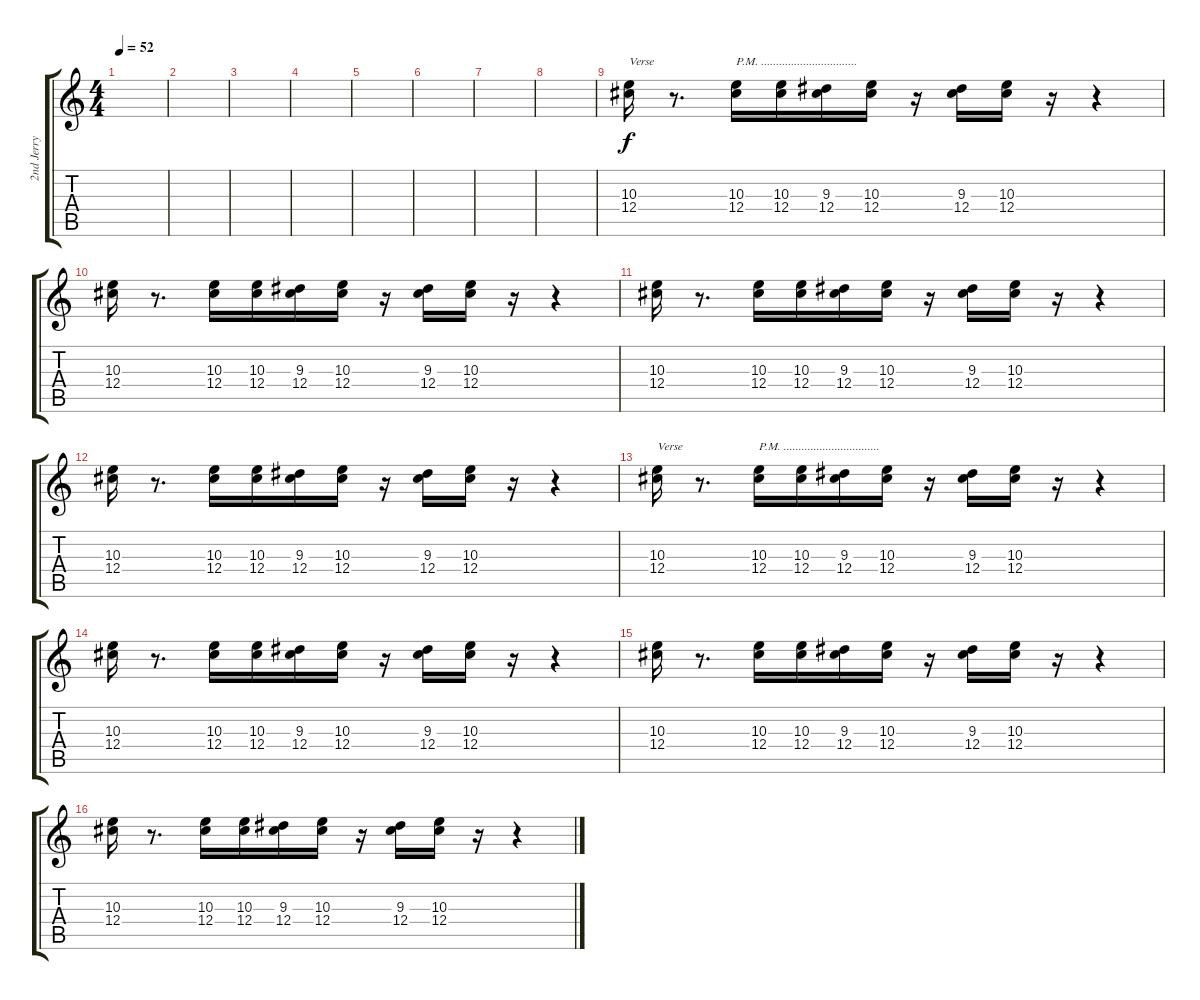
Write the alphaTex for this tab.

\track ("2nd Jerry" "2nd Jerry") {instrument distortionguitar}
\staff {score tabs}
\tuning (Eb4 Bb3 Gb3 Db3 Ab2 Eb2) {hide}
\ts (4 4)
\tempo 52
\clef g2
\ks c
|
|
|
|
|
|
|
|
(10.3 12.4).16{txt "Verse"} r.8{d} (10.3 12.4).16{txt "P.M. ................................"} (10.3 12.4).16 (9.3 12.4).16 (10.3 12.4).16 r.16 (9.3 12.4).16 (10.3 12.4).16 r.16 r.4 |
(10.3 12.4).16 r.8{d} (10.3 12.4).16 (10.3 12.4).16 (9.3 12.4).16 (10.3 12.4).16 r.16 (9.3 12.4).16 (10.3 12.4).16 r.16 r.4 |
(10.3 12.4).16 r.8{d} (10.3 12.4).16 (10.3 12.4).16 (9.3 12.4).16 (10.3 12.4).16 r.16 (9.3 12.4).16 (10.3 12.4).16 r.16 r.4 |
(10.3 12.4).16 r.8{d} (10.3 12.4).16 (10.3 12.4).16 (9.3 12.4).16 (10.3 12.4).16 r.16 (9.3 12.4).16 (10.3 12.4).16 r.16 r.4 |
(10.3 12.4).16{txt "Verse"} r.8{d} (10.3 12.4).16{txt "P.M. ................................"} (10.3 12.4).16 (9.3 12.4).16 (10.3 12.4).16 r.16 (9.3 12.4).16 (10.3 12.4).16 r.16 r.4 |
(10.3 12.4).16 r.8{d} (10.3 12.4).16 (10.3 12.4).16 (9.3 12.4).16 (10.3 12.4).16 r.16 (9.3 12.4).16 (10.3 12.4).16 r.16 r.4 |
(10.3 12.4).16 r.8{d} (10.3 12.4).16 (10.3 12.4).16 (9.3 12.4).16 (10.3 12.4).16 r.16 (9.3 12.4).16 (10.3 12.4).16 r.16 r.4 |
(10.3 12.4).16 r.8{d} (10.3 12.4).16 (10.3 12.4).16 (9.3 12.4).16 (10.3 12.4).16 r.16 (9.3 12.4).16 (10.3 12.4).16 r.16 r.4
